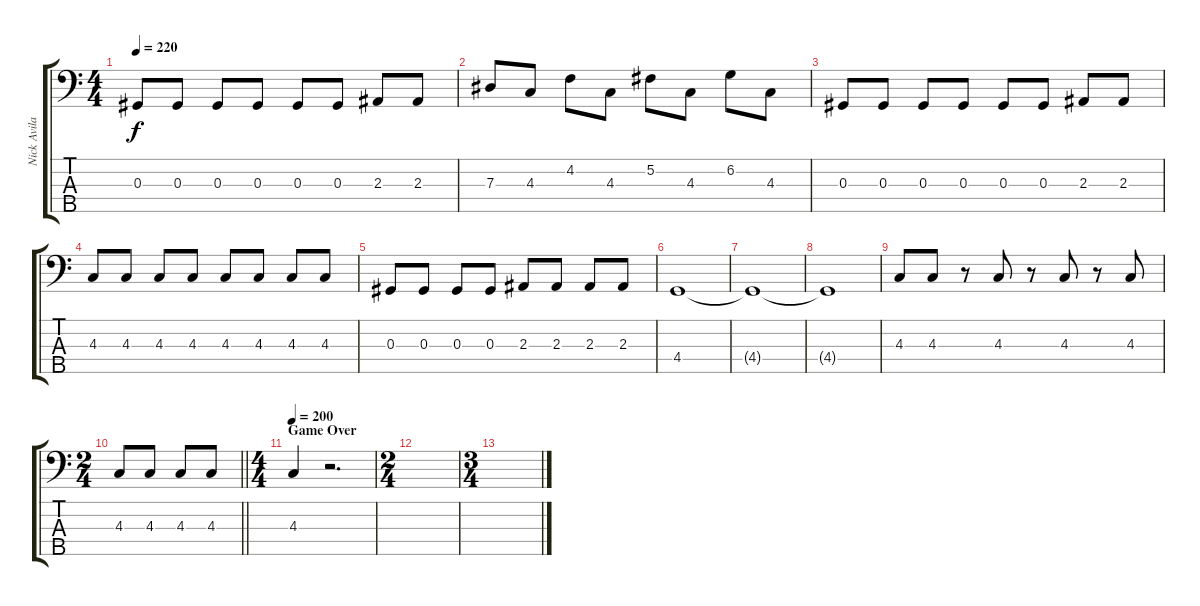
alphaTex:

\track ("Nick Avila" "Nick Avila") {instrument electricbassfinger}
\staff {score tabs}
\tuning (Gb2 Db2 Ab1 Eb1 Bb0) {hide}
\ts (4 4)
\tempo 220
\clef f4
\ks c
0.3.8{dy f} 0.3.8 0.3.8 0.3.8 0.3.8 0.3.8 2.3.8 2.3.8 |
7.3.8 4.3.8 4.2.8 4.3.8 5.2.8 4.3.8 6.2.8 4.3.8 |
0.3.8 0.3.8 0.3.8 0.3.8 0.3.8 0.3.8 2.3.8 2.3.8 |
4.3.8 4.3.8 4.3.8 4.3.8 4.3.8 4.3.8 4.3.8 4.3.8 |
0.3.8 0.3.8 0.3.8 0.3.8 2.3.8 2.3.8 2.3.8 2.3.8 |
4.4.1 |
4.4{t}.1 |
4.4{t}.1 |
4.3.8 4.3.8 r.8 4.3.8 r.8 4.3.8 r.8 4.3.8 |
\ts (2 4)
\barLineRight lightlight
4.3.8 4.3.8 4.3.8 4.3.8 |
\ts (4 4)
\section ("" "Game Over")
\tempo 200
4.3.4 r.2{d} |
\ts (2 4)
|
\ts (3 4)
